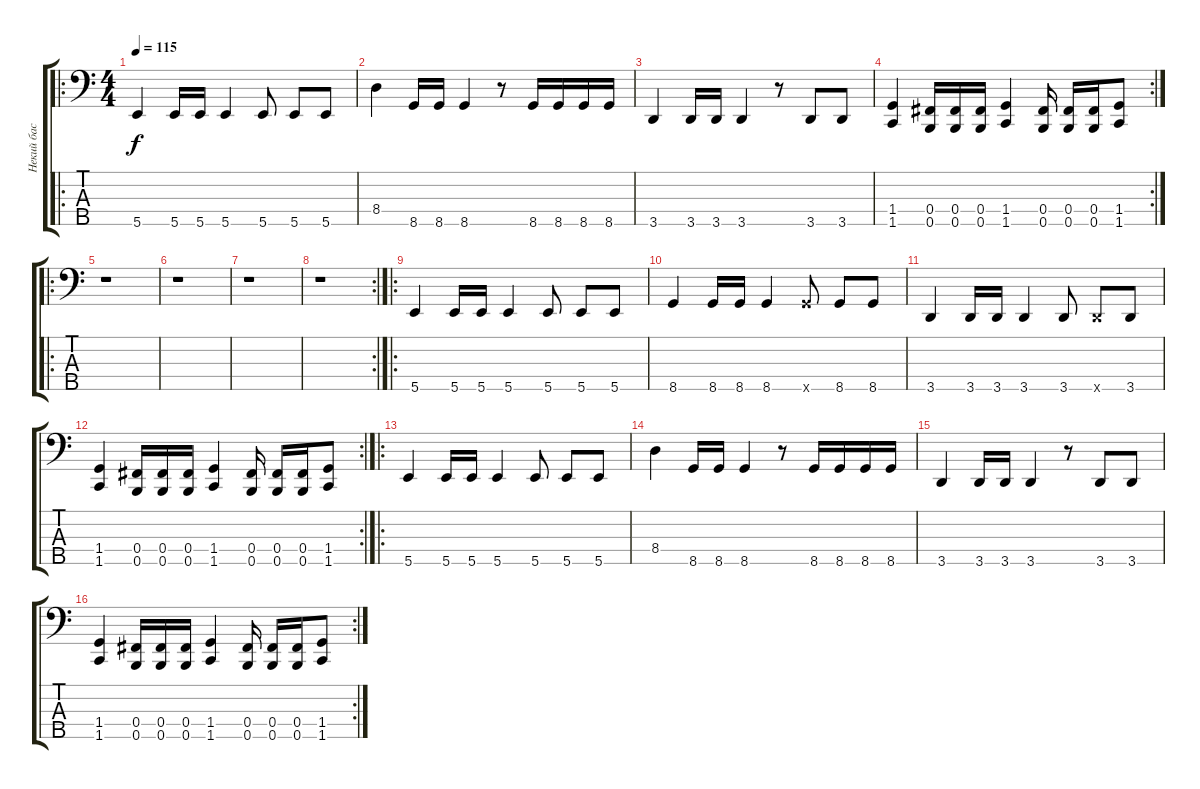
\track ("Некий бас" "Некий бас") {instrument slapbass2}
\staff {score tabs}
\tuning (Ab2 E2 B1 Gb1 B0) {hide}
\ro
\ts (4 4)
\tempo 115
\clef f4
\ks c
5.5.4{dy f} 5.5.16 5.5.16 5.5.4 5.5.8 5.5.8 5.5.8 |
8.4.4 8.5.16 8.5.16 8.5.4 r.8 8.5.16 8.5.16 8.5.16 8.5.16 |
3.5.4 3.5.16 3.5.16 3.5.4 r.8 3.5.8 3.5.8 |
\rc 2
(1.4 1.5).4 (0.4 0.5).16 (0.4 0.5).16 (0.4 0.5).16 (1.4 1.5).4 (0.4 0.5).16 (0.4 0.5).16 (0.4 0.5).16 (1.4 1.5).8 |
\ro
r.1 |
r.1 |
r.1 |
\rc 2
r.1 |
\ro
5.5.4 5.5.16 5.5.16 5.5.4 5.5.8 5.5.8 5.5.8 |
8.5.4 8.5.16 8.5.16 8.5.4 8.5{x}.8 8.5.8 8.5.8 |
3.5.4 3.5.16 3.5.16 3.5.4 3.5.8 3.5{x}.8 3.5.8 |
\rc 2
(1.4 1.5).4 (0.4 0.5).16 (0.4 0.5).16 (0.4 0.5).16 (1.4 1.5).4 (0.4 0.5).16 (0.4 0.5).16 (0.4 0.5).16 (1.4 1.5).8 |
\ro
5.5.4 5.5.16 5.5.16 5.5.4 5.5.8 5.5.8 5.5.8 |
8.4.4 8.5.16 8.5.16 8.5.4 r.8 8.5.16 8.5.16 8.5.16 8.5.16 |
3.5.4 3.5.16 3.5.16 3.5.4 r.8 3.5.8 3.5.8 |
\rc 2
(1.4 1.5).4 (0.4 0.5).16 (0.4 0.5).16 (0.4 0.5).16 (1.4 1.5).4 (0.4 0.5).16 (0.4 0.5).16 (0.4 0.5).16 (1.4 1.5).8
